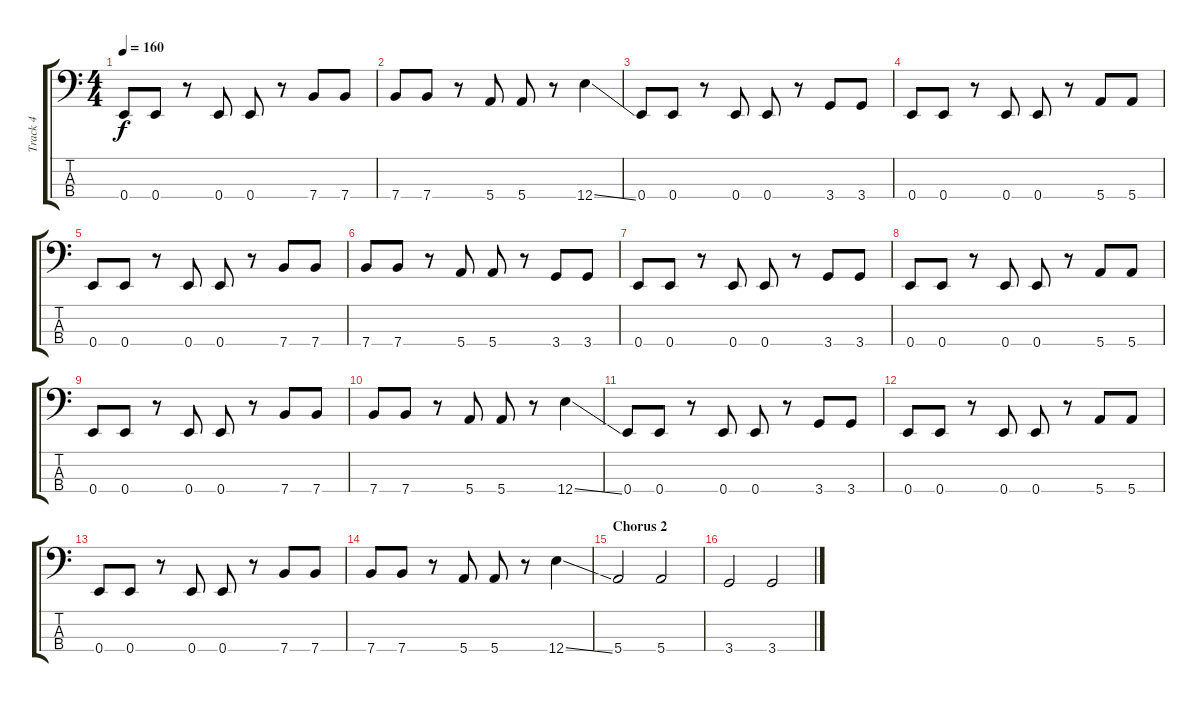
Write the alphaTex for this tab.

\track ("Track 4" "Track 4") {instrument electricbassfinger}
\staff {score tabs}
\tuning (G2 D2 A1 E1) {hide}
\ts (4 4)
\tempo 160
\clef f4
\ks c
0.4.8{dy f} 0.4.8 r.8 0.4.8 0.4.8 r.8 7.4.8 7.4.8 |
7.4.8 7.4.8 r.8 5.4.8 5.4.8 r.8 12.4{ss}.4 |
0.4.8 0.4.8 r.8 0.4.8 0.4.8 r.8 3.4.8 3.4.8 |
0.4.8 0.4.8 r.8 0.4.8 0.4.8 r.8 5.4.8 5.4.8 |
0.4.8 0.4.8 r.8 0.4.8 0.4.8 r.8 7.4.8 7.4.8 |
7.4.8 7.4.8 r.8 5.4.8 5.4.8 r.8 3.4.8 3.4.8 |
0.4.8 0.4.8 r.8 0.4.8 0.4.8 r.8 3.4.8 3.4.8 |
0.4.8 0.4.8 r.8 0.4.8 0.4.8 r.8 5.4.8 5.4.8 |
0.4.8 0.4.8 r.8 0.4.8 0.4.8 r.8 7.4.8 7.4.8 |
7.4.8 7.4.8 r.8 5.4.8 5.4.8 r.8 12.4{ss}.4 |
0.4.8 0.4.8 r.8 0.4.8 0.4.8 r.8 3.4.8 3.4.8 |
0.4.8 0.4.8 r.8 0.4.8 0.4.8 r.8 5.4.8 5.4.8 |
0.4.8 0.4.8 r.8 0.4.8 0.4.8 r.8 7.4.8 7.4.8 |
7.4.8 7.4.8 r.8 5.4.8 5.4.8 r.8 12.4{ss}.4 |
\section ("" "Chorus 2")
5.4.2 5.4.2 |
3.4.2 3.4.2
